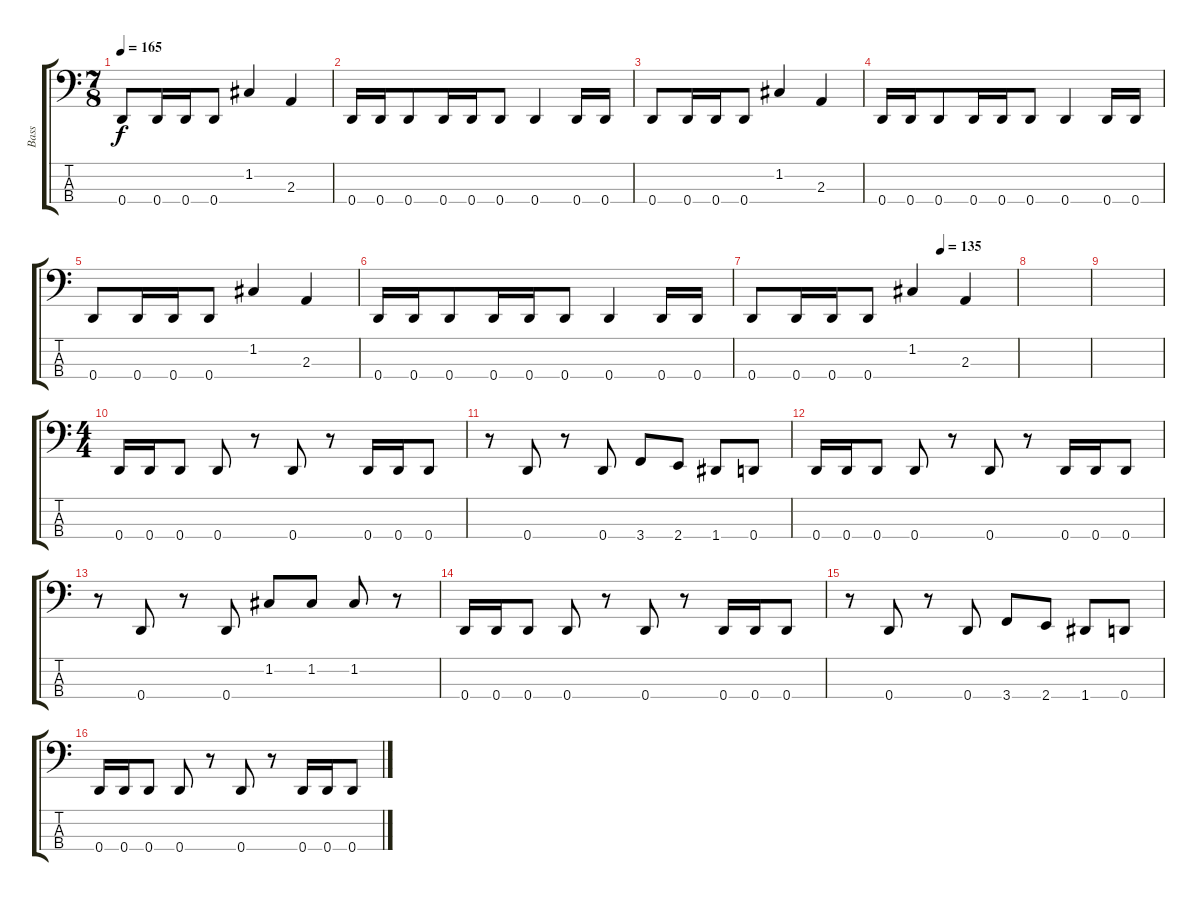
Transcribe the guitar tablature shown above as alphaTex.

\track ("Bass" "Bass") {instrument electricbassfinger}
\staff {score tabs}
\tuning (F2 C2 G1 D1) {hide}
\ts (7 8)
\tempo 165
\clef f4
\ks c
0.4.8{dy f} 0.4.16 0.4.16 0.4.8 1.2.4 2.3.4 |
0.4.16 0.4.16 0.4.8 0.4.16 0.4.16 0.4.8 0.4.4 0.4.16 0.4.16 |
0.4.8 0.4.16 0.4.16 0.4.8 1.2.4 2.3.4 |
0.4.16 0.4.16 0.4.8 0.4.16 0.4.16 0.4.8 0.4.4 0.4.16 0.4.16 |
0.4.8 0.4.16 0.4.16 0.4.8 1.2.4 2.3.4 |
0.4.16 0.4.16 0.4.8 0.4.16 0.4.16 0.4.8 0.4.4 0.4.16 0.4.16 |
\tempo (135 0.7142857142857143)
0.4.8 0.4.16 0.4.16 0.4.8 1.2.4 2.3.4 |
|
|
\ts (4 4)
0.4.16 0.4.16 0.4.8 0.4.8 r.8 0.4.8 r.8 0.4.16 0.4.16 0.4.8 |
r.8 0.4.8 r.8 0.4.8 3.4.8 2.4.8 1.4.8 0.4.8 |
0.4.16 0.4.16 0.4.8 0.4.8 r.8 0.4.8 r.8 0.4.16 0.4.16 0.4.8 |
r.8 0.4.8 r.8 0.4.8 1.2.8 1.2.8 1.2.8 r.8 |
0.4.16 0.4.16 0.4.8 0.4.8 r.8 0.4.8 r.8 0.4.16 0.4.16 0.4.8 |
r.8 0.4.8 r.8 0.4.8 3.4.8 2.4.8 1.4.8 0.4.8 |
0.4.16 0.4.16 0.4.8 0.4.8 r.8 0.4.8 r.8 0.4.16 0.4.16 0.4.8
